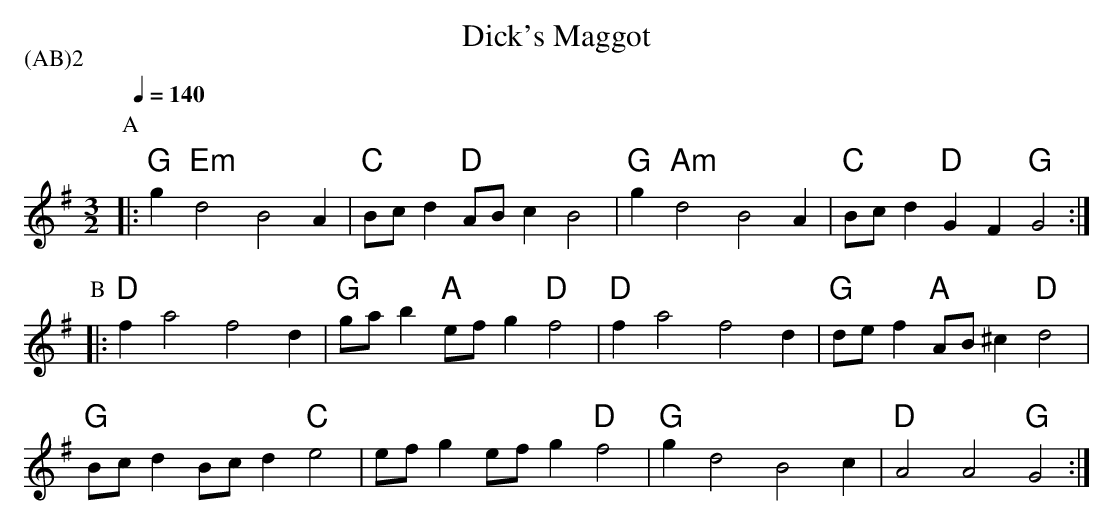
X:1
T:Dick's Maggot
P:(AB)2
M:3/2
K:G
L:1/4
Q:1/4=140
P:A
|:  "G"g "Em"d2 B2 A |  "C"B/c/ d "D"A/B/ c B2 |  "G"g "Am"d2 B2 A | "C"B/c/ d "D"G F "G"G2 :|
P:B
|: "D" f a2 f2 d | "G" g/a/ b  "A" e/f/ g  "D" f2 | "D"  f a2 f2 d | "G"  d/e/ f "A" A/B/ ^c  "D" d2 |
"G" B/c/ d B/c/ d "C" e2 |  e/f/ g e/f/ g "D"  f2 | "G"  g d2 B2 c | "D"  A2 A2 "G" G2 :|
